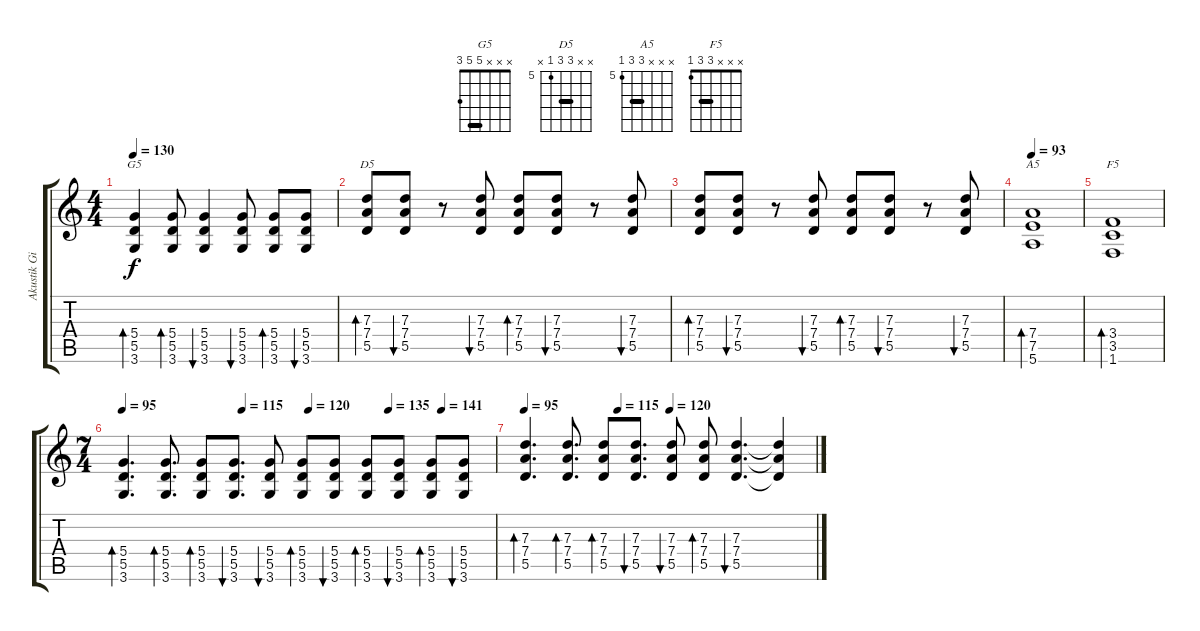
\track ("Akustik Gitar" "Akustik Gi") {instrument acousticguitarsteel}
\staff {score tabs}
\tuning (E4 B3 G3 D3 A2 E2) {hide}
\chord ("G5" x x x 5 5 3) {barre 5}
\chord ("D5" x x 7 7 5 x) {firstfret 5 barre 7}
\chord ("A5" x x x 7 7 5) {firstfret 5 barre 7}
\chord ("F5" x x x 3 3 1) {barre 3}
\ts (4 4)
\tempo 130
\clef g2
\ks c
(5.4 5.5 3.6).4{bd 30 ch "G5" dy f} (5.4 5.5 3.6).8{bd 30} (5.4 5.5 3.6).4{bu 30} (5.4 5.5 3.6).8{bu 30} (5.4 5.5 3.6).8{bd 30} (5.4 5.5 3.6).8{bu 30} |
(7.3 7.4 5.5).8{bd 30 ch "D5"} (7.3 7.4 5.5).8{bu 30} r.8 (7.3 7.4 5.5).8{bu 30} (7.3 7.4 5.5).8{bd 30} (7.3 7.4 5.5).8{bu 30} r.8 (7.3 7.4 5.5).8{bu 30} |
(7.3 7.4 5.5).8{bd 30} (7.3 7.4 5.5).8{bu 30} r.8 (7.3 7.4 5.5).8{bu 30} (7.3 7.4 5.5).8{bd 30} (7.3 7.4 5.5).8{bu 30} r.8 (7.3 7.4 5.5).8{bu 30} |
\tempo 93
(7.4 7.5 5.6).1{bd 480 ch "A5" volume 8} |
(3.4 3.5 1.6).1{bd 480 ch "F5"} |
\ts (7 4)
\tempo 95
\tempo (115 0.32142857142857145)
\tempo (120 0.5)
\tempo (135 0.7142857142857143)
\tempo (141 0.8571428571428571)
(5.4 5.5 3.6).4{d bd 120} (5.4 5.5 3.6).8{d bd 120} (5.4 5.5 3.6).8{bd 30} (5.4 5.5 3.6).8{d bu 30} (5.4 5.5 3.6).8{bu 30} (5.4 5.5 3.6).8{bd 30} (5.4 5.5 3.6).8{bu 30} (5.4 5.5 3.6).8{bd 30} (5.4 5.5 3.6).8{bu 30} (5.4 5.5 3.6).8{bd 30} (5.4 5.5 3.6).8{bu 30} |
\tempo 95
\tempo (115 0.32142857142857145)
\tempo (120 0.5)
(7.3 7.4 5.5).4{d bd 120} (7.3 7.4 5.5).8{d bd 120} (7.3 7.4 5.5).8{bd 30} (7.3 7.4 5.5).8{d bu 30} (7.3 7.4 5.5).8{bu 30} (7.3 7.4 5.5).8{bd 30} (7.3 7.4 5.5).4{d bu 30} (7.3{t} 7.4{t} 5.5{t}).4
